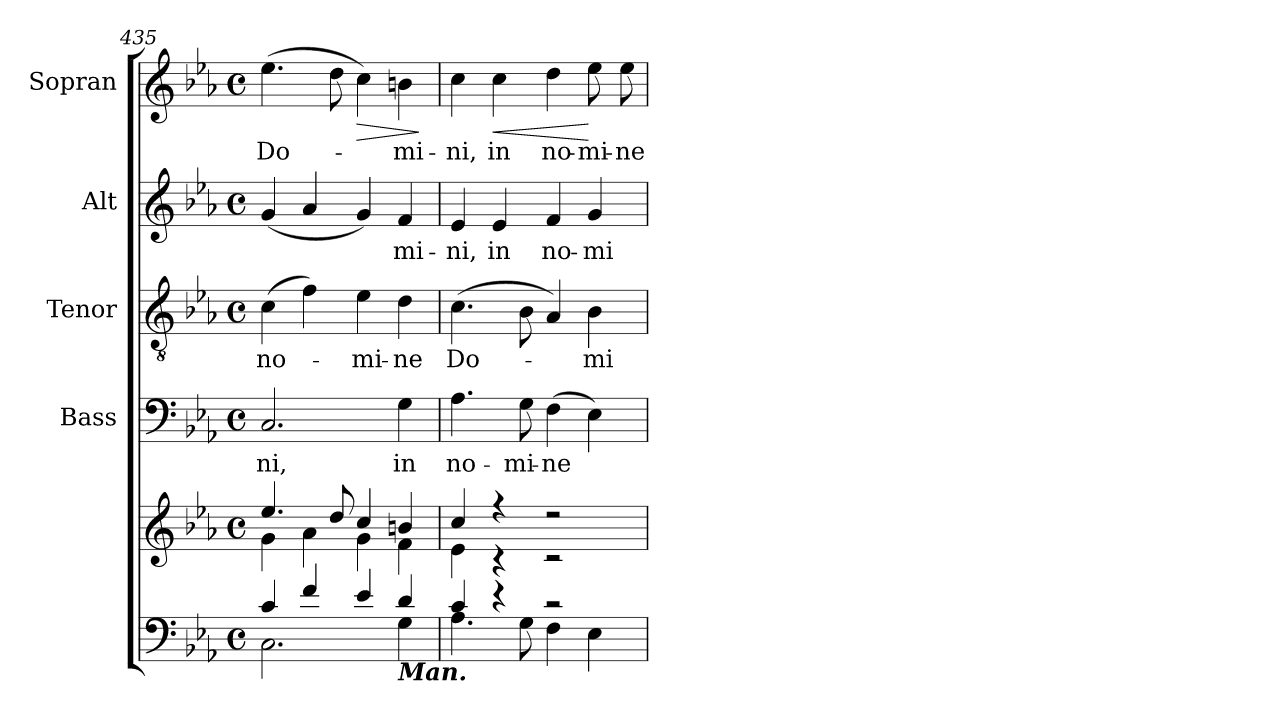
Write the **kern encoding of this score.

**kern	**kern	**kern	**text	**kern	**text	**kern	**text	**kern	**text	**dynam
*part5	*part5	*part4	*part4	*part3	*part3	*part2	*part2	*part1	*part1	*part1
*staff6	*staff5	*staff4	*staff4	*staff3	*staff3	*staff2	*staff2	*staff1	*staff1	*staff1
*	*	*I"Bass	*	*I"Tenor	*	*I"Alt	*	*I"Sopran	*	*
*	*	*I'B.	*	*I'T.	*	*I'A.	*	*I'S.	*	*
*clefF4	*clefG2	*clefF4	*	*clefGv2	*	*clefG2	*	*clefG2	*	*
*k[b-e-a-]	*k[b-e-a-]	*k[b-e-a-]	*	*k[b-e-a-]	*	*k[b-e-a-]	*	*k[b-e-a-]	*	*
*E-:	*E-:	*E-:	*	*E-:	*	*E-:	*	*E-:	*	*
*M4/4	*M4/4	*M4/4	*	*M4/4	*	*M4/4	*	*M4/4	*	*
*met(c)	*met(c)	*met(c)	*	*met(c)	*	*met(c)	*	*met(c)	*	*
=435	=435	=435	=435	=435	=435	=435	=435	=435	=435	=435
*^	*^	*	*	*	*	*	*	*	*	*
!	!	!	!	!	!LO:LY:b	!	!LO:LY:b	!	!	!	!LO:LY:b	!
4c/	2.C\	4.ee-/	4g\	2.C/	-ni,	(>4c\	no-	(<4g/	.	(>4.ee-\	Do-	.
4f/	.	.	4a-\	.	.	4f\)	.	4a-/	.	.	.	.
.	.	8dd/	.	.	.	.	.	.	.	8dd\	.	.
!	!	!	!	!	!	!	!LO:LY:b	!	!	!	!	!LO:HP:b
4e-/	.	4cc/	4g\	.	.	4e-\	-mi-	4g/)	.	4cc\)	.	>
!LO:TX:b:Bi:t=Man.	!	!	!	!	!	!	!	!	!	!	!	!
!	!	!	!	!	!LO:LY:b	!	!LO:LY:b	!	!LO:LY:b	!	!LO:LY:b	!
4d/	4G\	4bn/	4f\	4G\	in	4d\	-ne	4f/	-mi-	4bn\	-mi-	.
*v	*v	*	*	*	*	*	*	*	*	*	*	*
*	*v	*v	*	*	*	*	*	*	*	*	*
.	.	.	.	.	.	.	.	.	.	]
=436	=436	=436	=436	=436	=436	=436	=436	=436	=436	=436
*^	*^	*	*	*	*	*	*	*	*	*
!	!	!	!	!	!LO:LY:b	!	!LO:LY:b	!	!LO:LY:b	!	!LO:LY:b	!
4c/	4.A-\	4cc/	4e-\	4.A-\	no-	(>4.c\	Do-	4e-/	-ni,	4cc\	-ni,	.
!	!	!	!	!	!	!	!	!	!LO:LY:b	!	!LO:LY:b	!LO:HP:b
4rd	.	4r	4r	.	.	.	.	4e-/	in	4cc\	in	<
!	!	!	!	!	!LO:LY:b	!	!	!	!	!	!	!
.	8G\	.	.	8G\	-mi-	8B-\	.	.	.	.	.	.
!	!	!	!	!	!LO:LY:b	!	!	!	!LO:LY:b	!	!LO:LY:b	!
2rc	4F\	2r	2r	(>4F\	-ne	4A-/)	.	4f/	no-	4dd\	no-	.
!	!	!	!	!	!	!	!LO:LY:b	!	!LO:LY:b	!	!LO:LY:b	!
.	4E-\	.	.	4E-\)	.	4B-\	-mi-	4g/	-mi-	8ee-\	-mi-	[
!	!	!	!	!	!	!	!	!	!	!	!LO:LY:b	!
.	.	.	.	.	.	.	.	.	.	8ee-\	-ne	.
*v	*v	*	*	*	*	*	*	*	*	*	*	*
*	*v	*v	*	*	*	*	*	*	*	*	*
=	=	=	=	=	=	=	=	=	=	=
*-	*-	*-	*-	*-	*-	*-	*-	*-	*-	*-
